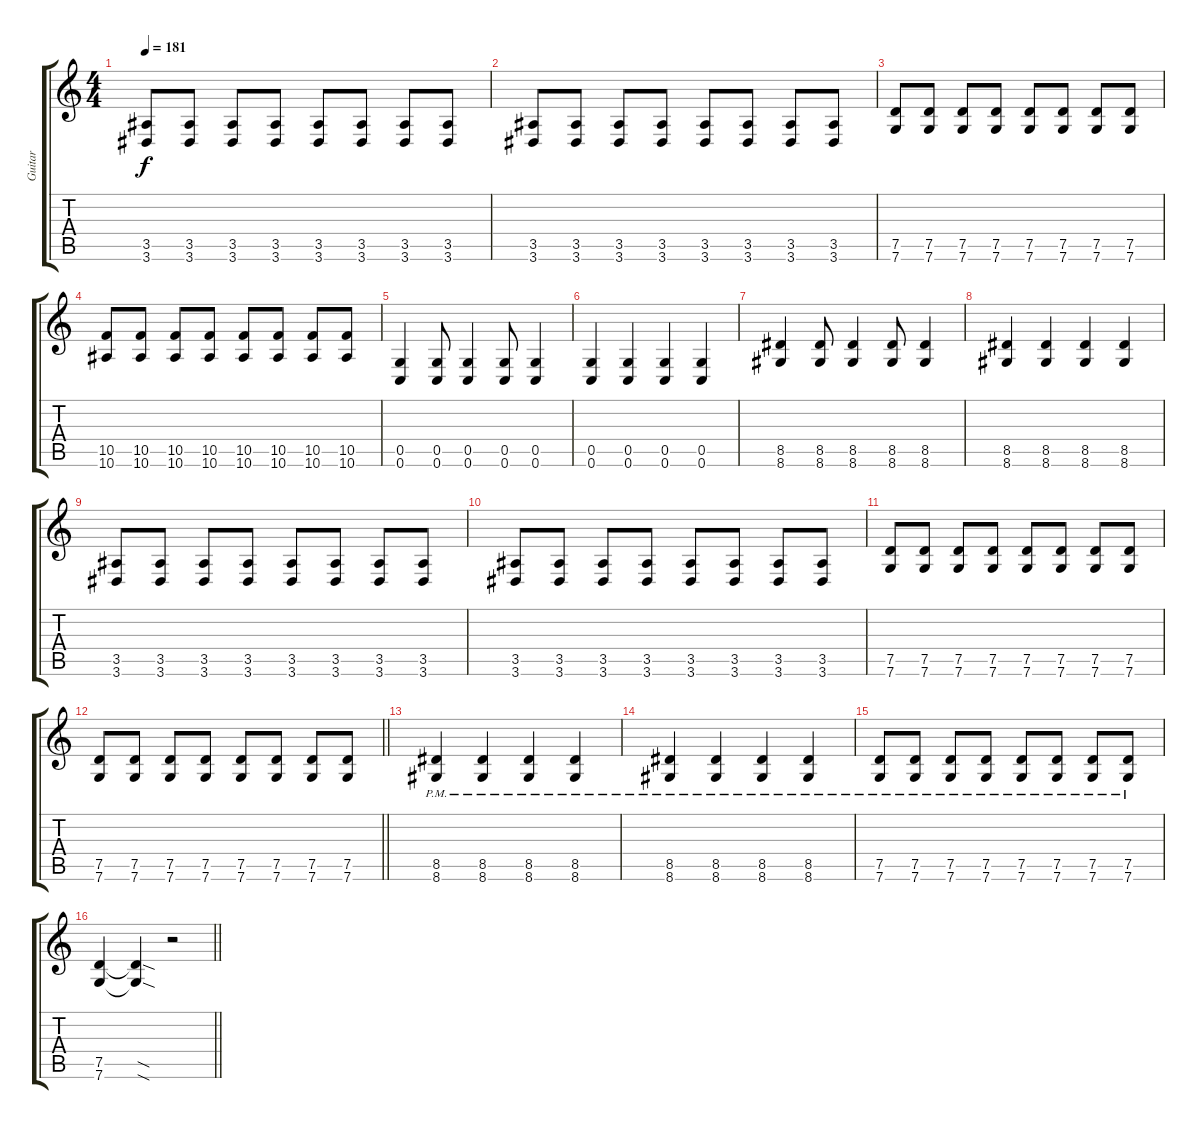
\track ("Guitar" "Guitar") {instrument distortionguitar}
\staff {score tabs}
\tuning (D4 A3 F3 C3 G2 C2) {hide}
\ts (4 4)
\tempo 181
\clef g2
\ks c
(3.5 3.6).8{dy f} (3.5 3.6).8 (3.5 3.6).8 (3.5 3.6).8 (3.5 3.6).8 (3.5 3.6).8 (3.5 3.6).8 (3.5 3.6).8 |
(3.5 3.6).8 (3.5 3.6).8 (3.5 3.6).8 (3.5 3.6).8 (3.5 3.6).8 (3.5 3.6).8 (3.5 3.6).8 (3.5 3.6).8 |
(7.5 7.6).8 (7.5 7.6).8 (7.5 7.6).8 (7.5 7.6).8 (7.5 7.6).8 (7.5 7.6).8 (7.5 7.6).8 (7.5 7.6).8 |
(10.5 10.6).8 (10.5 10.6).8 (10.5 10.6).8 (10.5 10.6).8 (10.5 10.6).8 (10.5 10.6).8 (10.5 10.6).8 (10.5 10.6).8 |
(0.5 0.6).4 (0.5 0.6).8 (0.5 0.6).4 (0.5 0.6).8 (0.5 0.6).4 |
(0.5 0.6).4 (0.5 0.6).4 (0.5 0.6).4 (0.5 0.6).4 |
(8.5 8.6).4 (8.5 8.6).8 (8.5 8.6).4 (8.5 8.6).8 (8.5 8.6).4 |
(8.5 8.6).4 (8.5 8.6).4 (8.5 8.6).4 (8.5 8.6).4 |
(3.5 3.6).8 (3.5 3.6).8 (3.5 3.6).8 (3.5 3.6).8 (3.5 3.6).8 (3.5 3.6).8 (3.5 3.6).8 (3.5 3.6).8 |
(3.5 3.6).8 (3.5 3.6).8 (3.5 3.6).8 (3.5 3.6).8 (3.5 3.6).8 (3.5 3.6).8 (3.5 3.6).8 (3.5 3.6).8 |
(7.5 7.6).8 (7.5 7.6).8 (7.5 7.6).8 (7.5 7.6).8 (7.5 7.6).8 (7.5 7.6).8 (7.5 7.6).8 (7.5 7.6).8 |
\barLineRight lightlight
(7.5 7.6).8 (7.5 7.6).8 (7.5 7.6).8 (7.5 7.6).8 (7.5 7.6).8 (7.5 7.6).8 (7.5 7.6).8 (7.5 7.6).8 |
(8.5{pm} 8.6{pm}).4 (8.5{pm} 8.6{pm}).4 (8.5{pm} 8.6{pm}).4 (8.5{pm} 8.6{pm}).4 |
(8.5{pm} 8.6{pm}).4 (8.5{pm} 8.6{pm}).4 (8.5{pm} 8.6{pm}).4 (8.5{pm} 8.6{pm}).4 |
(7.5{pm} 7.6{pm}).8 (7.5{pm} 7.6{pm}).8 (7.5{pm} 7.6{pm}).8 (7.5{pm} 7.6{pm}).8 (7.5{pm} 7.6{pm}).8 (7.5{pm} 7.6{pm}).8 (7.5{pm} 7.6{pm}).8 (7.5{pm} 7.6{pm}).8 |
\barLineRight lightlight
(7.5 7.6).4 (7.5{sod t} 7.6{sod t}).4 r.2
